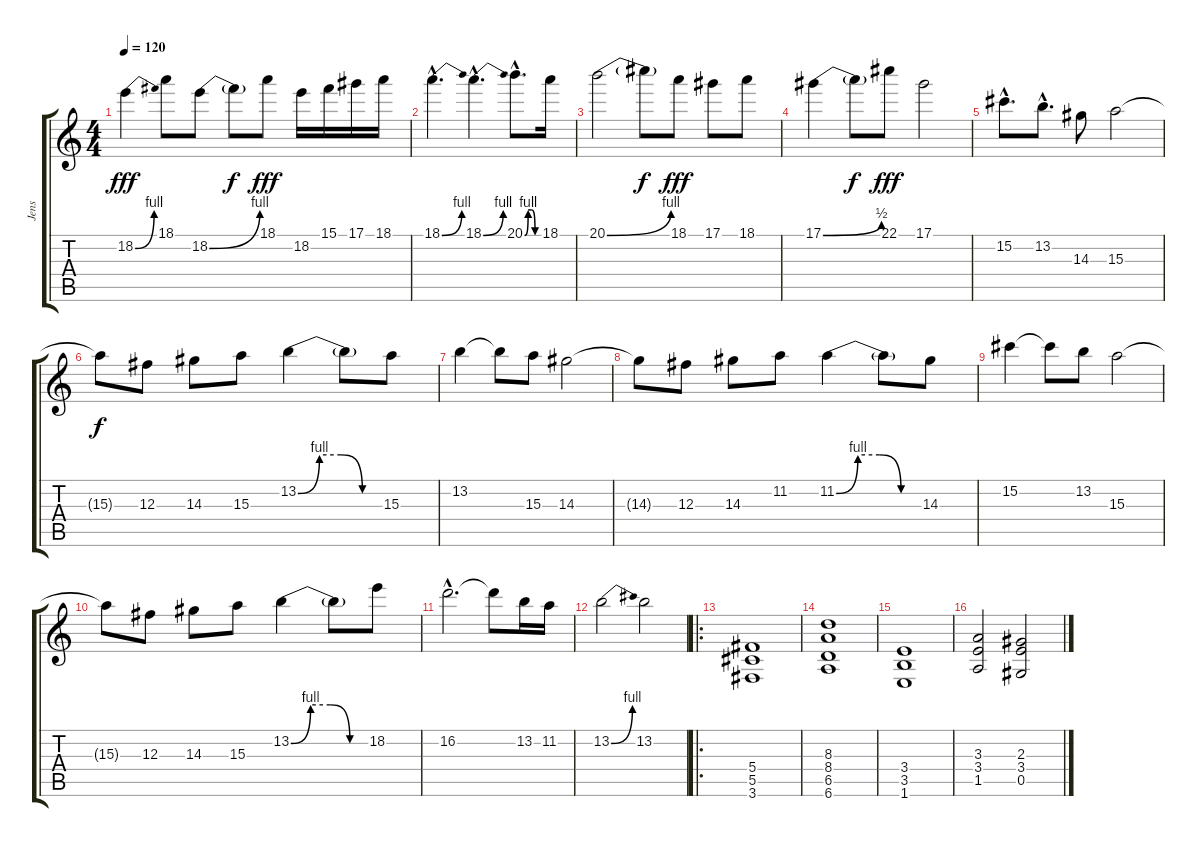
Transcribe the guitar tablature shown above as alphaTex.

\track ("Jens" "Jens") {instrument distortionguitar}
\staff {score tabs}
\tuning (Eb4 Bb3 Gb3 Db3 Ab2 Eb2) {hide}
\ts (4 4)
\tempo 120
\clef g2
\ks c
18.2{be (bend 0 0 60 4)}.4{dy fff} 18.1.8 18.2{be (bend 0 0 60 4)}.8 18.2{t}.8{dy f} 18.1.8{dy fff} 18.2.16 15.1.16 17.1.16 18.1.16 |
18.1{be (bend 0 0 60 4) hac}.4{d} 18.1{be (bend 0 0 60 4) hac}.4{d} 20.1{be (custom 0 0 15 4 30 4 45 0 60 0) hac}.8{d} 18.1.16 |
20.1{be (bend 0 0 60 4)}.2 20.1{t}.8{dy f} 18.1.8{dy fff} 17.1.8 18.1.8 |
17.1{be (bend 0 0 60 2)}.4 17.1{t}.8{dy f} 22.1.8{dy fff} 17.1.2 |
15.2{hac}.8{d} 13.2{hac}.8{d} 14.3.8 15.3.2 |
15.3{t}.8{dy f} 12.3.8 14.3.8 15.3.8 13.2{be (custom 0 0 15 4 30 4 45 0 60 0)}.4 13.2{t}.8 15.3.8 |
13.2.4 13.2{t}.8 15.3.8 14.3.2 |
14.3{t}.8 12.3.8 14.3.8 11.2.8 11.2{be (custom 0 0 15 4 30 4 45 0 60 0)}.4 11.2{t}.8 14.3.8 |
15.2.4 15.2{t}.8 13.2.8 15.3.2 |
15.3{t}.8 12.3.8 14.3.8 15.3.8 13.2{be (custom 0 0 15 4 30 4 45 0 60 0)}.4 13.2{t}.8 18.2.8 |
16.2{hac}.2{d} 16.2{t}.8 13.2.16 11.2.16 |
13.2{be (bend 0 0 60 4)}.2 13.2.2 |
\ro
(5.4 5.5 3.6).1 |
(8.3 8.4 6.5 6.6).1 |
(3.4 3.5 1.6).1 |
(3.3 3.4 1.5).2 (2.3 3.4 0.5).2
